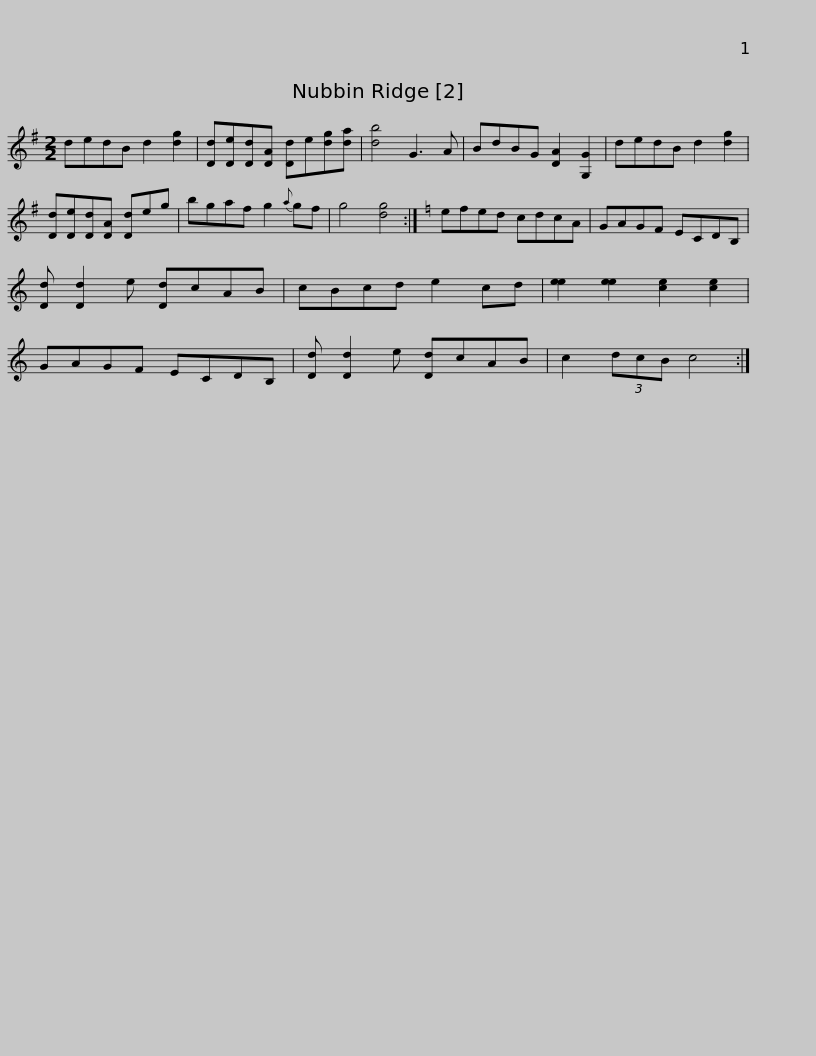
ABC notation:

X:1
L:1/8
M:2/2
I:linebreak $
K:G
V:1 treble
V:1
 dedB d2 [dg]2 | [Dd][De][Dd][DA] [Dd]e[dg][da] | [db]4 G3 A | BdBG [DA]2 [G,G]2 | dedB d2 [dg]2 | %5
 [Dd][De][Dd][DA] [Dd]eg |$ bgaf g2{a} gf | g4 [dg]4 :|[K:C] efed cdcA | GAGF ECDB, | %10
 [Dd] [Dd]2 e [Dd]cAB | cBcd e2 cd |$ [ee]2 [ee]2 [ce]2 [ce]2 | GAGF ECDB, | [Dd] [Dd]2 e [Dd]cAB | %15
 c2 (3dcB c4 :| %16
